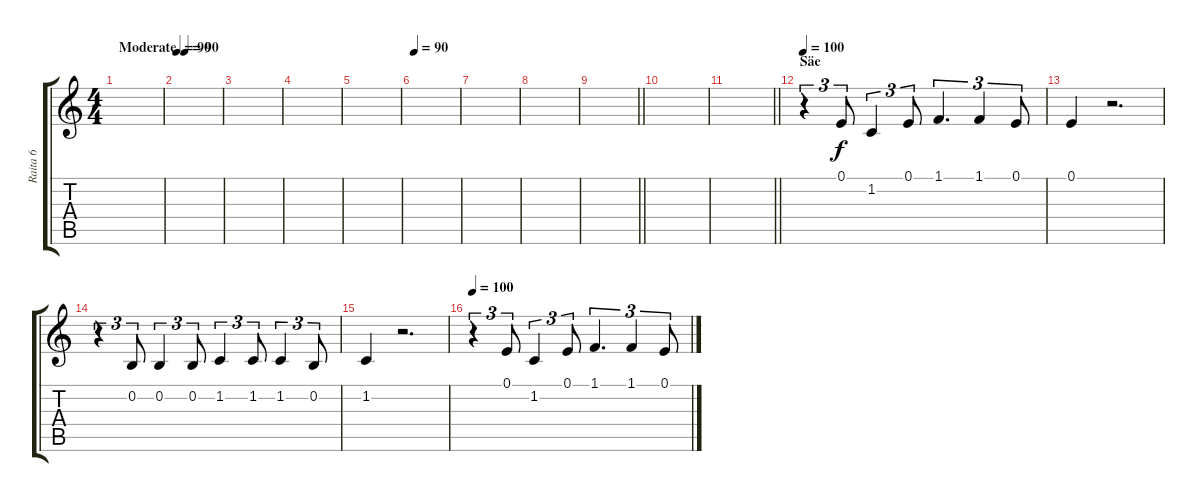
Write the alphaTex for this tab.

\track ("Raita 6" "Raita 6") {instrument lead6voice}
\staff {score tabs}
\tuning (E4 B3 G3 D3 A2 E2) {hide}
\ts (4 4)
\tempo (90 "Moderate")
\clef g2
\ks c
|
\tempo 90
|
|
|
|
\tempo 90
|
|
|
\barLineRight lightlight
|
|
\barLineRight lightlight
|
\section ("" "Säe")
\tempo 100
r.4{tu (3 2)} 0.1.8{tu (3 2)} 1.2.4{tu (3 2)} 0.1.8{tu (3 2)} 1.1.4{d tu (3 2)} 1.1.4{tu (3 2)} 0.1.8{tu (3 2)} |
0.1.4 r.2{d} |
r.4{tu (3 2)} 0.2.8{tu (3 2)} 0.2.4{tu (3 2)} 0.2.8{tu (3 2)} 1.2.4{tu (3 2)} 1.2.8{tu (3 2)} 1.2.4{tu (3 2)} 0.2.8{tu (3 2)} |
1.2.4 r.2{d} |
\tempo 100
r.4{tu (3 2)} 0.1.8{tu (3 2)} 1.2.4{tu (3 2)} 0.1.8{tu (3 2)} 1.1.4{d tu (3 2)} 1.1.4{tu (3 2)} 0.1.8{tu (3 2)}
